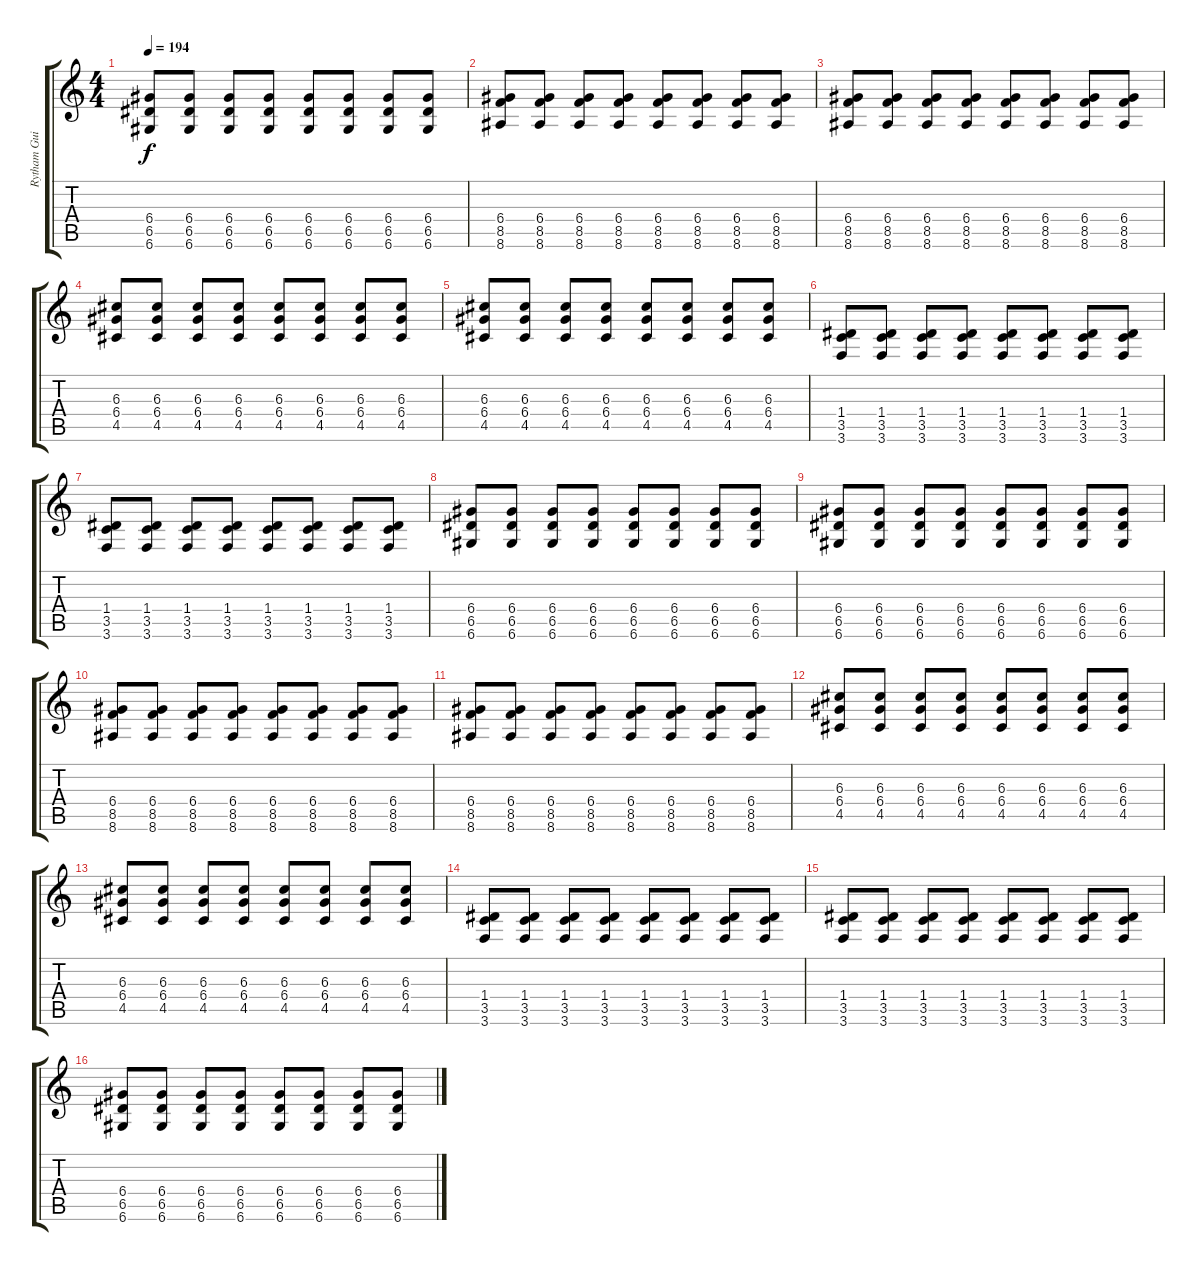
\track ("Rytham Guitar" "Rytham Gui") {instrument distortionguitar}
\staff {score tabs}
\tuning (E4 B3 G3 D3 A2 D2) {hide}
\ts (4 4)
\tempo 194
\clef g2
\ks c
(6.4 6.5 6.6).8{dy f} (6.4 6.5 6.6).8 (6.4 6.5 6.6).8 (6.4 6.5 6.6).8 (6.4 6.5 6.6).8 (6.4 6.5 6.6).8 (6.4 6.5 6.6).8 (6.4 6.5 6.6).8 |
(6.4 8.5 8.6).8 (6.4 8.5 8.6).8 (6.4 8.5 8.6).8 (6.4 8.5 8.6).8 (6.4 8.5 8.6).8 (6.4 8.5 8.6).8 (6.4 8.5 8.6).8 (6.4 8.5 8.6).8 |
(6.4 8.5 8.6).8 (6.4 8.5 8.6).8 (6.4 8.5 8.6).8 (6.4 8.5 8.6).8 (6.4 8.5 8.6).8 (6.4 8.5 8.6).8 (6.4 8.5 8.6).8 (6.4 8.5 8.6).8 |
(6.3 6.4 4.5).8 (6.3 6.4 4.5).8 (6.3 6.4 4.5).8 (6.3 6.4 4.5).8 (6.3 6.4 4.5).8 (6.3 6.4 4.5).8 (6.3 6.4 4.5).8 (6.3 6.4 4.5).8 |
(6.3 6.4 4.5).8 (6.3 6.4 4.5).8 (6.3 6.4 4.5).8 (6.3 6.4 4.5).8 (6.3 6.4 4.5).8 (6.3 6.4 4.5).8 (6.3 6.4 4.5).8 (6.3 6.4 4.5).8 |
(1.4 3.5 3.6).8 (1.4 3.5 3.6).8 (1.4 3.5 3.6).8 (1.4 3.5 3.6).8 (1.4 3.5 3.6).8 (1.4 3.5 3.6).8 (1.4 3.5 3.6).8 (1.4 3.5 3.6).8 |
(1.4 3.5 3.6).8 (1.4 3.5 3.6).8 (1.4 3.5 3.6).8 (1.4 3.5 3.6).8 (1.4 3.5 3.6).8 (1.4 3.5 3.6).8 (1.4 3.5 3.6).8 (1.4 3.5 3.6).8 |
(6.4 6.5 6.6).8 (6.4 6.5 6.6).8 (6.4 6.5 6.6).8 (6.4 6.5 6.6).8 (6.4 6.5 6.6).8 (6.4 6.5 6.6).8 (6.4 6.5 6.6).8 (6.4 6.5 6.6).8 |
(6.4 6.5 6.6).8 (6.4 6.5 6.6).8 (6.4 6.5 6.6).8 (6.4 6.5 6.6).8 (6.4 6.5 6.6).8 (6.4 6.5 6.6).8 (6.4 6.5 6.6).8 (6.4 6.5 6.6).8 |
(6.4 8.5 8.6).8 (6.4 8.5 8.6).8 (6.4 8.5 8.6).8 (6.4 8.5 8.6).8 (6.4 8.5 8.6).8 (6.4 8.5 8.6).8 (6.4 8.5 8.6).8 (6.4 8.5 8.6).8 |
(6.4 8.5 8.6).8 (6.4 8.5 8.6).8 (6.4 8.5 8.6).8 (6.4 8.5 8.6).8 (6.4 8.5 8.6).8 (6.4 8.5 8.6).8 (6.4 8.5 8.6).8 (6.4 8.5 8.6).8 |
(6.3 6.4 4.5).8 (6.3 6.4 4.5).8 (6.3 6.4 4.5).8 (6.3 6.4 4.5).8 (6.3 6.4 4.5).8 (6.3 6.4 4.5).8 (6.3 6.4 4.5).8 (6.3 6.4 4.5).8 |
(6.3 6.4 4.5).8 (6.3 6.4 4.5).8 (6.3 6.4 4.5).8 (6.3 6.4 4.5).8 (6.3 6.4 4.5).8 (6.3 6.4 4.5).8 (6.3 6.4 4.5).8 (6.3 6.4 4.5).8 |
(1.4 3.5 3.6).8 (1.4 3.5 3.6).8 (1.4 3.5 3.6).8 (1.4 3.5 3.6).8 (1.4 3.5 3.6).8 (1.4 3.5 3.6).8 (1.4 3.5 3.6).8 (1.4 3.5 3.6).8 |
(1.4 3.5 3.6).8 (1.4 3.5 3.6).8 (1.4 3.5 3.6).8 (1.4 3.5 3.6).8 (1.4 3.5 3.6).8 (1.4 3.5 3.6).8 (1.4 3.5 3.6).8 (1.4 3.5 3.6).8 |
(6.4 6.5 6.6).8 (6.4 6.5 6.6).8 (6.4 6.5 6.6).8 (6.4 6.5 6.6).8 (6.4 6.5 6.6).8 (6.4 6.5 6.6).8 (6.4 6.5 6.6).8 (6.4 6.5 6.6).8
